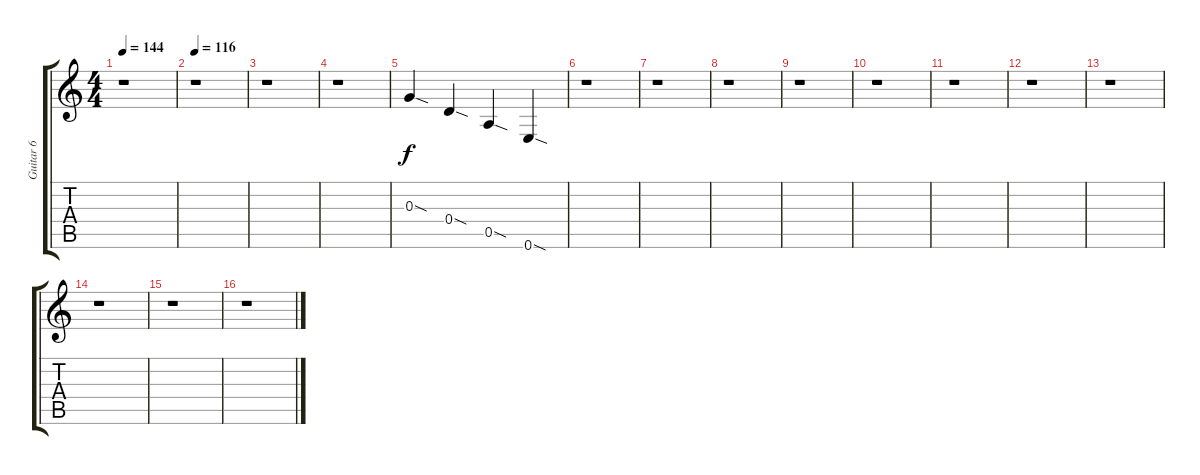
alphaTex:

\track ("Guitar 6" "Guitar 6") {instrument overdrivenguitar}
\staff {score tabs}
\tuning (E4 B3 G3 D3 A2 E2) {hide}
\ts (4 4)
\tempo 144
\clef g2
\ks c
r.1{dy f} |
\tempo 116
r.1 |
r.1 |
r.1 |
0.3{sod}.4{volume 12} 0.4{sod}.4 0.5{sod}.4 0.6{sod}.4 |
r.1 |
r.1 |
r.1 |
r.1 |
r.1 |
r.1 |
r.1 |
r.1 |
r.1 |
r.1 |
r.1
